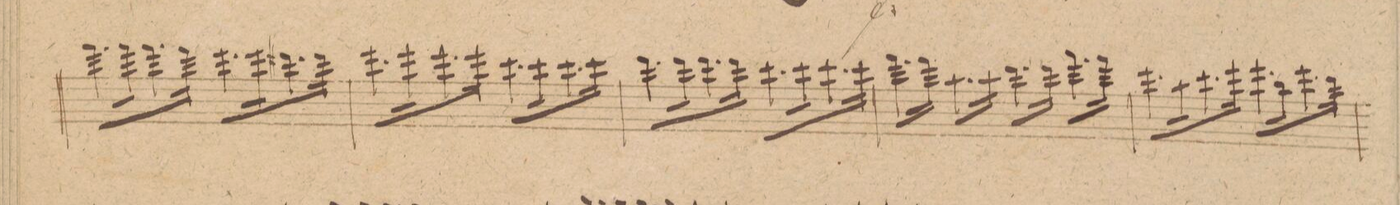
**kern	**dynam
*I"Violino. 1mo	*
*clefG2	*
*k[f#c#g#]	*
*met(c)	*
*M4/4	*
8.fff#\L	.
16fff#\K	.
8.fff#\	.
16fff#\Jk	.
8.eee\L	.
16eee\K	.
8.ddd#X\	.
16ddd#\Jk	.
=22	=22
8.eee\L	.
16eee\K	.
8.eee\	.
16eee\Jk	.
8.ccc#\L	.
16ccc#\K	.
8.ccc#\	.
16ccc#\Jk	.
=23	=23
8.ddd\L	.
16ddd\K	.
8.ddd\	.
16ddd\Jk	.
8.ccc#\L	.
16ccc#\K	.
8.ccc#\	.
16ccc#\Jk	.
=24	=24
8.fff#\L	.
16fff#\Jk	.
8.aa\L	.
16aa\Jk	.
8.ddd\L	.
16ddd\Jk	.
8.fff#\L	.
16fff#\Jk	.
=25	=25
8.eee\L	.
16aa\K	.
8.ccc#\	.
16eee\Jk	.
8.eee\L	.
16bb\K	.
8.eee\	.
16ddd\Jk	.
=26	=26
*-	*-
